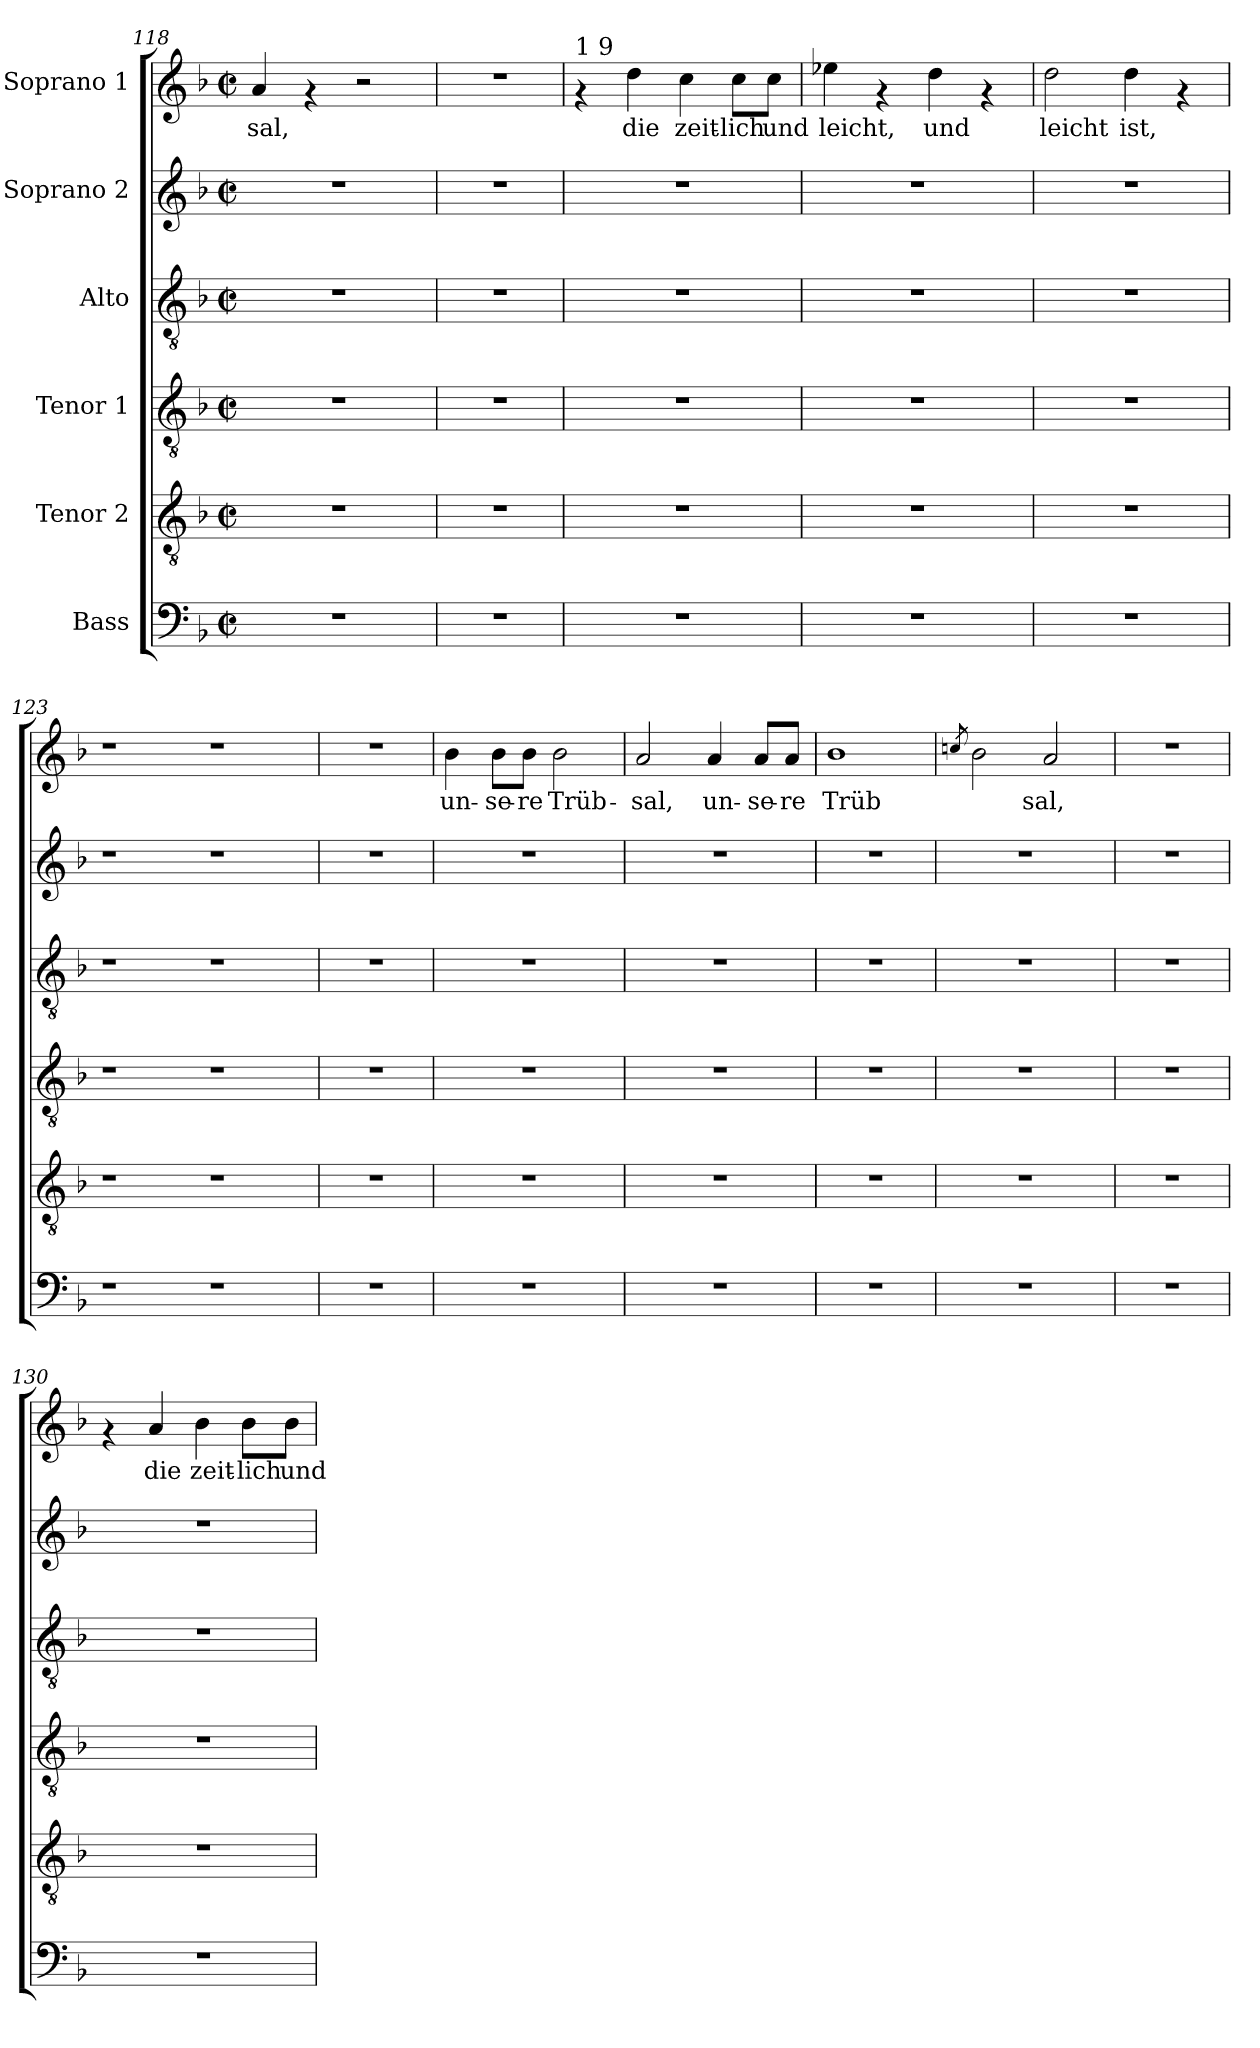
**kern	**kern	**kern	**kern	**kern	**kern	**text
*part6	*part5	*part4	*part3	*part2	*part1	*part1
*staff6	*staff5	*staff4	*staff3	*staff2	*staff1	*staff1
*I"Bass	*I"Tenor 2	*I"Tenor 1	*I"Alto	*I"Soprano 2	*I"Soprano 1	*
*clefF4	*clefGv2	*clefGv2	*clefGv2	*clefG2	*clefG2	*
*k[b-]	*k[b-]	*k[b-]	*k[b-]	*k[b-]	*k[b-]	*
*F:	*F:	*F:	*F:	*F:	*F:	*
*M2/2	*M2/2	*M2/2	*M2/2	*M2/2	*M2/2	*
*met(c|)	*met(c|)	*met(c|)	*met(c|)	*met(c|)	*met(c|)	*
=118	=118	=118	=118	=118	=118	=118
!	!	!	!	!	!	!LO:LY:b:cj
1r	1r	1r	1r	1r	4a/	-sal,
.	.	.	.	.	4rf	.
.	.	.	.	.	2r	.
=119	=119	=119	=119	=119	=119	=119
1r	1r	1r	1r	1r	1r	.
!!LO:LB:g=z
=120	=120	=120	=120	=120	=120	=120
!	!	!	!	!	!LO:TX:a:t=1 9	!
1r	1r	1r	1r	1r	4rf	.
!	!	!	!	!	!	!LO:LY:b:cj
.	.	.	.	.	4dd\	die
!	!	!	!	!	!	!LO:LY:b:cj
.	.	.	.	.	4cc\	zeit-
!	!	!	!	!	!	!LO:LY:b:cj
.	.	.	.	.	8cc\L	-lich
!	!	!	!	!	!	!LO:LY:b:cj
.	.	.	.	.	8cc\J	und
=121	=121	=121	=121	=121	=121	=121
!	!	!	!	!	!	!LO:LY:b:cj
1r	1r	1r	1r	1r	4ee-X\	leicht,
.	.	.	.	.	4rf	.
!	!	!	!	!	!	!LO:LY:b:cj
.	.	.	.	.	4dd\	und
.	.	.	.	.	4rf	.
=122	=122	=122	=122	=122	=122	=122
!	!	!	!	!	!	!LO:LY:b:cj
1r	1r	1r	1r	1r	2dd\	leicht
!	!	!	!	!	!	!LO:LY:b:cj
.	.	.	.	.	4dd\	ist,
.	.	.	.	.	4rf	.
=123	=123	=123	=123	=123	=123	=123
1r	1r	1r	1r	1r	1r	.
1r	1r	1r	1r	1r	1r	.
=124	=124	=124	=124	=124	=124	=124
1r	1r	1r	1r	1r	1r	.
=125	=125	=125	=125	=125	=125	=125
!	!	!	!	!	!	!LO:LY:b:cj
1r	1r	1r	1r	1r	4b-\	un-
!	!	!	!	!	!	!LO:LY:b:cj
.	.	.	.	.	8b-\L	-se-
!	!	!	!	!	!	!LO:LY:b:cj
.	.	.	.	.	8b-\J	-re
!	!	!	!	!	!	!LO:LY:b:cj
.	.	.	.	.	2b-\	Trüb-
=126	=126	=126	=126	=126	=126	=126
!	!	!	!	!	!	!LO:LY:b:cj
1r	1r	1r	1r	1r	2a/	-sal,
!	!	!	!	!	!	!LO:LY:b:cj
.	.	.	.	.	4a/	un-
!	!	!	!	!	!	!LO:LY:b:cj
.	.	.	.	.	8a/L	-se-
!	!	!	!	!	!	!LO:LY:b:cj
.	.	.	.	.	8a/J	-re
=127	=127	=127	=127	=127	=127	=127
!	!	!	!	!	!	!LO:LY:b:cj
1r	1r	1r	1r	1r	1b-	Trüb-
!!LO:LB:g=z
=128	=128	=128	=128	=128	=128	=128
.	.	.	.	.	8qccn/	.
!	!	!	!	!	!	!LO:LY:b:cj
1r	1r	1r	1r	1r	2b-\	--
!	!	!	!	!	!	!LO:LY:b:cj
.	.	.	.	.	2a/	-sal,
=129	=129	=129	=129	=129	=129	=129
1r	1r	1r	1r	1r	1r	.
=130	=130	=130	=130	=130	=130	=130
1r	1r	1r	1r	1r	4rf	.
!	!	!	!	!	!	!LO:LY:b:cj
.	.	.	.	.	4a/	die
!	!	!	!	!	!	!LO:LY:b:cj
.	.	.	.	.	4b-\	zeit-
!	!	!	!	!	!	!LO:LY:b:cj
.	.	.	.	.	8b-\L	-lich
!	!	!	!	!	!	!LO:LY:b:cj
.	.	.	.	.	8b-\J	und
=	=	=	=	=	=	=
*-	*-	*-	*-	*-	*-	*-
